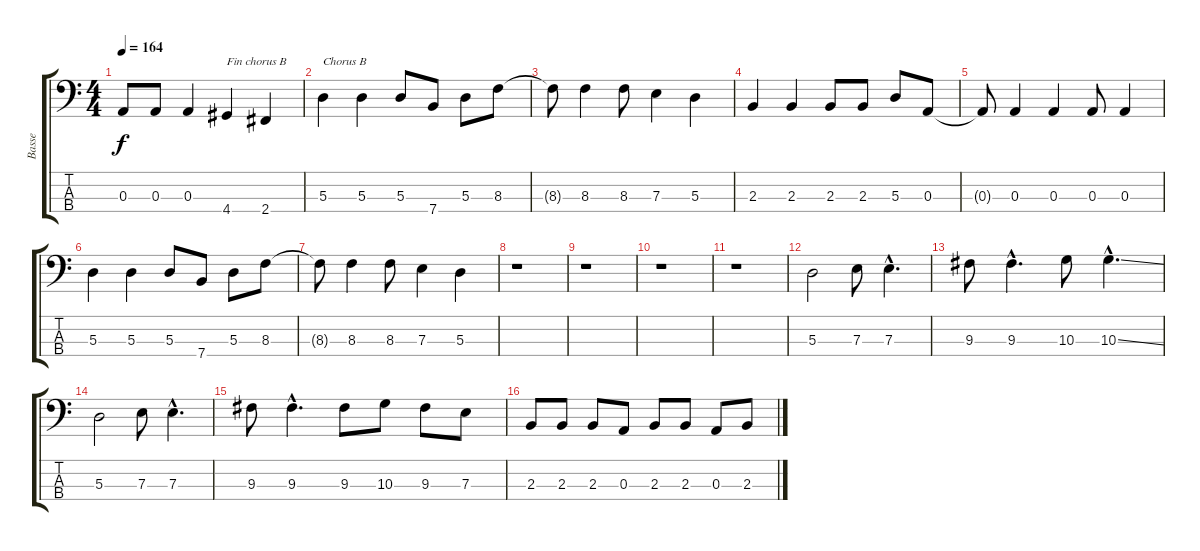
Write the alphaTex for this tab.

\track ("Basse" "Basse") {instrument electricbasspick}
\staff {score tabs}
\tuning (G2 D2 A1 E1) {hide}
\ts (4 4)
\tempo 164
\clef f4
\ks c
0.3{t}.8{dy f} 0.3.8 0.3.4 4.4.4{txt "Fin chorus B"} 2.4.4 |
5.3.4{txt "Chorus B"} 5.3.4 5.3.8 7.4.8 5.3.8 8.3.8 |
8.3{t}.8 8.3.4 8.3.8 7.3.4 5.3.4 |
2.3.4 2.3.4 2.3.8 2.3.8 5.3.8 0.3.8 |
0.3{t}.8 0.3.4 0.3.4 0.3.8 0.3.4 |
5.3.4 5.3.4 5.3.8 7.4.8 5.3.8 8.3.8 |
8.3{t}.8 8.3.4 8.3.8 7.3.4 5.3.4 |
r.1 |
r.1 |
r.1 |
r.1 |
5.3.2 7.3.8 7.3{hac}.4{d} |
9.3.8 9.3{hac}.4{d} 10.3.8 10.3{ss hac}.4{d} |
5.3.2 7.3.8 7.3{hac}.4{d} |
9.3.8 9.3{hac}.4{d} 9.3.8 10.3.8 9.3.8 7.3.8 |
2.3.8 2.3.8 2.3.8 0.3.8 2.3.8 2.3.8 0.3.8 2.3.8
